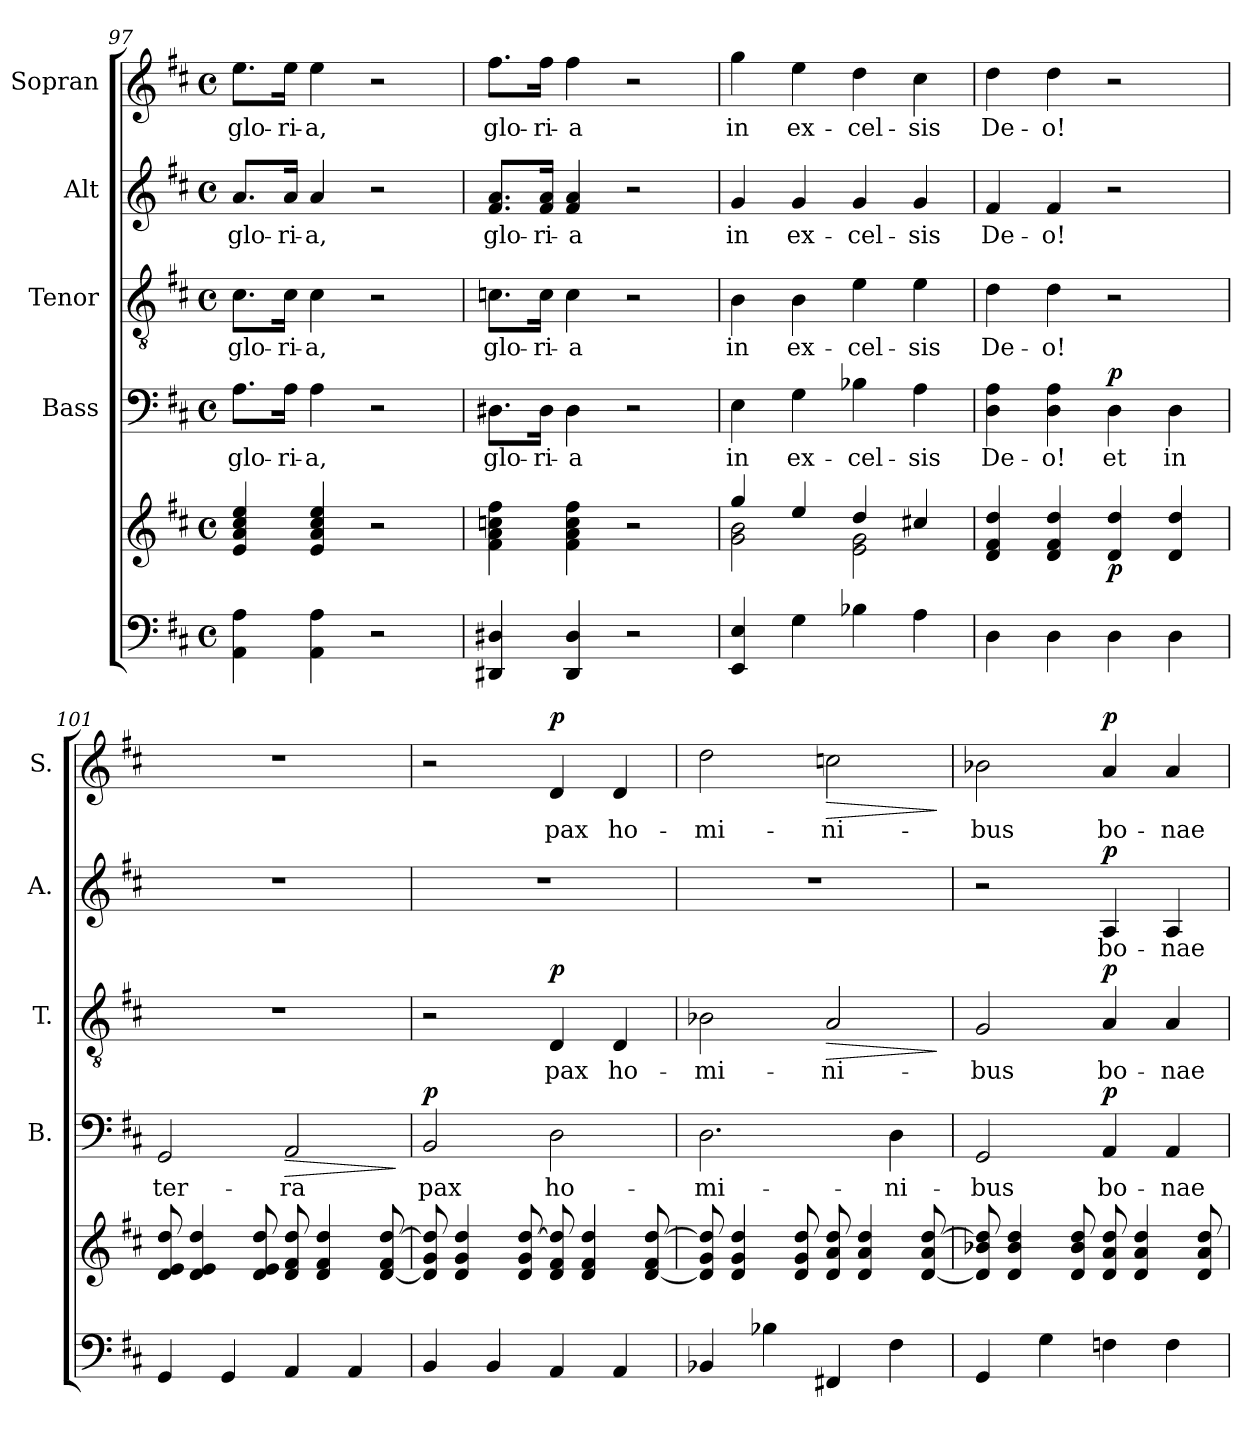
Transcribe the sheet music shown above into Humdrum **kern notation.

**kern	**kern	**dynam	**kern	**text	**dynam	**kern	**text	**dynam	**kern	**text	**dynam	**kern	**text	**dynam
*part5	*part5	*part5	*part4	*part4	*part4	*part3	*part3	*part3	*part2	*part2	*part2	*part1	*part1	*part1
*staff6	*staff5	*staff5/6	*staff4	*staff4	*staff4	*staff3	*staff3	*staff3	*staff2	*staff2	*staff2	*staff1	*staff1	*staff1
*	*	*	*I"Bass	*	*	*I"Tenor	*	*	*I"Alt	*	*	*I"Sopran	*	*
*	*	*	*I'B.	*	*	*I'T.	*	*	*I'A.	*	*	*I'S.	*	*
*clefF4	*clefG2	*	*clefF4	*	*	*clefGv2	*	*	*clefG2	*	*	*clefG2	*	*
*k[f#c#]	*k[f#c#]	*	*k[f#c#]	*	*	*k[f#c#]	*	*	*k[f#c#]	*	*	*k[f#c#]	*	*
*D:	*D:	*	*D:	*	*	*D:	*	*	*D:	*	*	*D:	*	*
*M4/4	*M4/4	*	*M4/4	*	*	*M4/4	*	*	*M4/4	*	*	*M4/4	*	*
*met(c)	*met(c)	*	*met(c)	*	*	*met(c)	*	*	*met(c)	*	*	*met(c)	*	*
=97	=97	=97	=97	=97	=97	=97	=97	=97	=97	=97	=97	=97	=97	=97
!	!	!	!	!LO:LY:b	!	!	!LO:LY:b	!	!	!LO:LY:b	!	!	!LO:LY:b	!
4AA\ 4A\	4e/ 4a/ 4cc#/ 4ee/	.	8.A\L	glo-	.	8.c#\L	glo-	.	8.a/L	glo-	.	8.ee\L	glo-	.
!	!	!	!	!LO:LY:b	!	!	!LO:LY:b	!	!	!LO:LY:b	!	!	!LO:LY:b	!
.	.	.	16A\Jk	-ri-	.	16c#\Jk	-ri-	.	16a/Jk	-ri-	.	16ee\Jk	-ri-	.
!	!	!	!	!LO:LY:b	!	!	!LO:LY:b	!	!	!LO:LY:b	!	!	!LO:LY:b	!
4AA\ 4A\	4e/ 4a/ 4cc#/ 4ee/	.	4A\	-a,	.	4c#\	-a,	.	4a/	-a,	.	4ee\	-a,	.
2r	2r	.	2r	.	.	2r	.	.	2r	.	.	2r	.	.
=98	=98	=98	=98	=98	=98	=98	=98	=98	=98	=98	=98	=98	=98	=98
!	!	!	!	!LO:LY:b	!	!	!LO:LY:b	!	!	!LO:LY:b	!	!	!LO:LY:b	!
4DD#X/ 4D#X/	4f#\ 4a\ 4ccn\ 4ff#\	.	8.D#X\L	glo-	.	8.cn\L	glo-	.	8.f#/ 8.a/L	glo-	.	8.ff#\L	glo-	.
!	!	!	!	!LO:LY:b	!	!	!LO:LY:b	!	!	!LO:LY:b	!	!	!LO:LY:b	!
.	.	.	16D#\Jk	-ri-	.	16c\Jk	-ri-	.	16f#/ 16a/Jk	-ri-	.	16ff#\Jk	-ri-	.
!	!	!	!	!LO:LY:b	!	!	!LO:LY:b	!	!	!LO:LY:b	!	!	!LO:LY:b	!
4DD#/ 4D#/	4f#\ 4a\ 4cc\ 4ff#\	.	4D#\	-a	.	4c\	-a	.	4f#/ 4a/	-a	.	4ff#\	-a	.
2r	2r	.	2r	.	.	2r	.	.	2r	.	.	2r	.	.
=99	=99	=99	=99	=99	=99	=99	=99	=99	=99	=99	=99	=99	=99	=99
*	*^	*	*	*	*	*	*	*	*	*	*	*	*	*
!	!	!	!	!	!LO:LY:b	!	!	!LO:LY:b	!	!	!LO:LY:b	!	!	!LO:LY:b	!
4EE/ 4E/	4gg/	2g\ 2b\	.	4E\	in	.	4B\	in	.	4g/	in	.	4gg\	in	.
!	!	!	!	!	!LO:LY:b	!	!	!LO:LY:b	!	!	!LO:LY:b	!	!	!LO:LY:b	!
4G\	4ee/	.	.	4G\	ex-	.	4B\	ex-	.	4g/	ex-	.	4ee\	ex-	.
!	!	!	!	!	!LO:LY:b	!	!	!LO:LY:b	!	!	!LO:LY:b	!	!	!LO:LY:b	!
4B-X\	4dd/	2e\ 2g\	.	4B-X\	-cel-	.	4e\	-cel-	.	4g/	-cel-	.	4dd\	-cel-	.
!	!	!	!	!	!LO:LY:b	!	!	!LO:LY:b	!	!	!LO:LY:b	!	!	!LO:LY:b	!
4A\	4cc#X/	.	.	4A\	-sis	.	4e\	-sis	.	4g/	-sis	.	4cc#\	-sis	.
*	*v	*v	*	*	*	*	*	*	*	*	*	*	*	*	*
=100	=100	=100	=100	=100	=100	=100	=100	=100	=100	=100	=100	=100	=100	=100
!	!	!	!	!LO:LY:b	!	!	!LO:LY:b	!	!	!LO:LY:b	!	!	!LO:LY:b	!
4D\	4d/ 4f#/ 4dd/	.	4D\ 4A\	De-	.	4d\	De-	.	4f#/	De-	.	4dd\	De-	.
!	!	!	!	!LO:LY:b	!	!	!LO:LY:b	!	!	!LO:LY:b	!	!	!LO:LY:b	!
4D\	4d/ 4f#/ 4dd/	.	4D\ 4A\	-o!	.	4d\	-o!	.	4f#/	-o!	.	4dd\	-o!	.
!	!	!LO:DY:b	!	!LO:LY:b	!LO:DY:a	!	!	!	!	!	!	!	!	!
4D\	4d/ 4dd/	p	4D\	et	p	2r	.	.	2r	.	.	2r	.	.
!	!	!	!	!LO:LY:b	!	!	!	!	!	!	!	!	!	!
4D\	4d/ 4dd/	.	4D\	in	.	.	.	.	.	.	.	.	.	.
=101	=101	=101	=101	=101	=101	=101	=101	=101	=101	=101	=101	=101	=101	=101
!	!	!	!	!LO:LY:b	!	!	!	!	!	!	!	!	!	!
4GG/	8d/ 8e/ 8dd/	.	2GG/	ter-	.	1r	.	.	1r	.	.	1r	.	.
.	4d/ 4e/ 4dd/	.	.	.	.	.	.	.	.	.	.	.	.	.
4GG/	.	.	.	.	.	.	.	.	.	.	.	.	.	.
.	8d/ 8e/ 8dd/	.	.	.	.	.	.	.	.	.	.	.	.	.
!	!	!	!	!LO:LY:b	!LO:HP:b	!	!	!	!	!	!	!	!	!
4AA/	8d/ 8f#/ 8dd/	.	2AA/	-ra	>	.	.	.	.	.	.	.	.	.
.	4d/ 4f#/ 4dd/	.	.	.	.	.	.	.	.	.	.	.	.	.
4AA/	.	.	.	.	.	.	.	.	.	.	.	.	.	.
.	[8d/ 8f#/ [8dd/	.	.	.	.	.	.	.	.	.	.	.	.	.
.	.	.	.	.	]	.	.	.	.	.	.	.	.	.
=102	=102	=102	=102	=102	=102	=102	=102	=102	=102	=102	=102	=102	=102	=102
!	!	!	!	!LO:LY:b	!LO:DY:a	!	!	!	!	!	!	!	!	!
4BB/	8d/] 8g/ 8dd/]	.	2BB/	pax	p	2r	.	.	1r	.	.	2r	.	.
.	4d/ 4g/ 4dd/	.	.	.	.	.	.	.	.	.	.	.	.	.
4BB/	.	.	.	.	.	.	.	.	.	.	.	.	.	.
.	8d/ 8g/ [8dd/	.	.	.	.	.	.	.	.	.	.	.	.	.
!	!	!	!	!LO:LY:b	!	!	!LO:LY:b	!LO:DY:a	!	!	!	!	!LO:LY:b	!LO:DY:a
4AA/	8d/ 8f#/ 8dd/]	.	2D\	ho-	.	4D/	pax	p	.	.	.	4d/	pax	p
.	4d/ 4f#/ 4dd/	.	.	.	.	.	.	.	.	.	.	.	.	.
!	!	!	!	!	!	!	!LO:LY:b	!	!	!	!	!	!LO:LY:b	!
4AA/	.	.	.	.	.	4D/	ho-	.	.	.	.	4d/	ho-	.
.	[8d/ 8f#/ [8dd/	.	.	.	.	.	.	.	.	.	.	.	.	.
!!LO:PB:g=z
=103	=103	=103	=103	=103	=103	=103	=103	=103	=103	=103	=103	=103	=103	=103
!	!	!	!	!LO:LY:b	!	!	!LO:LY:b	!	!	!	!	!	!LO:LY:b	!
4BB-X/	8d/] 8g/ 8dd/]	.	2.D\	-mi-	.	2B-X\	-mi-	.	1r	.	.	2dd\	-mi-	.
.	4d/ 4g/ 4dd/	.	.	.	.	.	.	.	.	.	.	.	.	.
4B-X\	.	.	.	.	.	.	.	.	.	.	.	.	.	.
.	8d/ 8g/ 8dd/	.	.	.	.	.	.	.	.	.	.	.	.	.
!	!	!	!	!	!	!	!LO:LY:b	!LO:HP:b	!	!	!	!	!LO:LY:b	!LO:HP:b
4FF#X/	8d/ 8a/ 8dd/	.	.	.	.	2A/	-ni-	>	.	.	.	2ccn\	-ni-	>
.	4d/ 4a/ 4dd/	.	.	.	.	.	.	.	.	.	.	.	.	.
!	!	!	!	!LO:LY:b	!	!	!	!	!	!	!	!	!	!
4F#\	.	.	4D\	-ni-	.	.	.	.	.	.	.	.	.	.
.	[8d/ 8a/ [8dd/	.	.	.	.	.	.	.	.	.	.	.	.	.
.	.	.	.	.	.	.	.	]	.	.	.	.	.	]
=104	=104	=104	=104	=104	=104	=104	=104	=104	=104	=104	=104	=104	=104	=104
!	!	!	!	!LO:LY:b	!	!	!LO:LY:b	!	!	!	!	!	!LO:LY:b	!
4GG/	8d/] 8b-X/ 8dd/]	.	2GG/	-bus	.	2G/	-bus	.	2r	.	.	2b-X\	-bus	.
.	4d/ 4b-/ 4dd/	.	.	.	.	.	.	.	.	.	.	.	.	.
4G\	.	.	.	.	.	.	.	.	.	.	.	.	.	.
.	8d/ 8b-/ 8dd/	.	.	.	.	.	.	.	.	.	.	.	.	.
!	!	!	!	!LO:LY:b	!LO:DY:a	!	!LO:LY:b	!LO:DY:a	!	!LO:LY:b	!LO:DY:a	!	!LO:LY:b	!LO:DY:a
4Fn\	8d/ 8a/ 8dd/	.	4AA/	bo-	p	4A/	bo-	p	4A/	bo-	p	4a/	bo-	p
.	4d/ 4a/ 4dd/	.	.	.	.	.	.	.	.	.	.	.	.	.
!	!	!	!	!LO:LY:b	!	!	!LO:LY:b	!	!	!LO:LY:b	!	!	!LO:LY:b	!
4F\	.	.	4AA/	-nae	.	4A/	-nae	.	4A/	-nae	.	4a/	-nae	.
.	8d/ 8a/ 8dd/	.	.	.	.	.	.	.	.	.	.	.	.	.
=	=	=	=	=	=	=	=	=	=	=	=	=	=	=
*-	*-	*-	*-	*-	*-	*-	*-	*-	*-	*-	*-	*-	*-	*-
